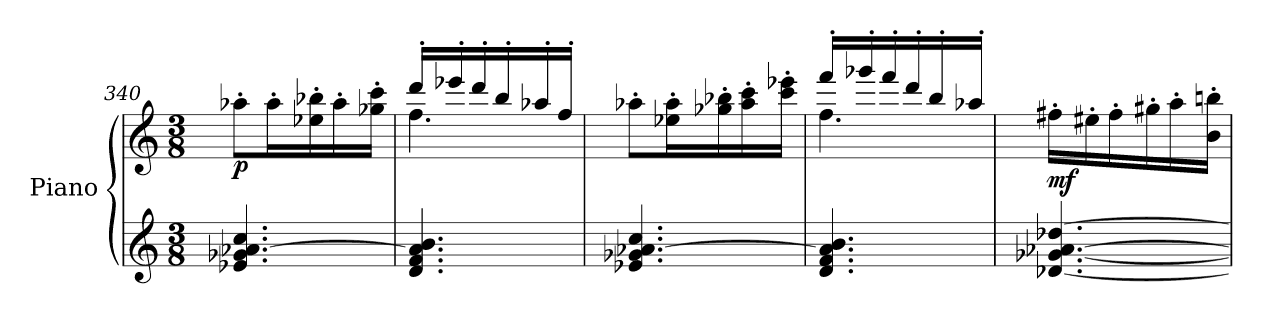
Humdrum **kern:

**kern	**kern	**dynam
*part1	*part1	*part1
*staff2	*staff1	*staff1/2
*I"Piano	*	*
*I'Pno.	*	*
!!LO:LB:g=z
*clefG2	*clefG2	*
*k[]	*k[]	*
*M3/8	*M3/8	*
=340	=340	=340
!	!	!LO:DY:b
4.e-X/ 4.g-X/ [4.a-X/ 4.cc/	8aa-X'\L	p
.	16aa-'\L	.
.	16ee-X\' 16bb-X\'	.
.	16aa-'\	.
.	16gg-X\' 16ccc\'JJ	.
=341	=341	=341
*	*^	*
4.d/ 4.f/ 4.a-/] 4.b/	16ddd'/LL	4.ff\	.
.	16eee-X'/	.	.
.	16ddd'/	.	.
.	16bb'/	.	.
.	16aa-X'/	.	.
.	16ff'/JJ	.	.
*	*v	*v	*
=342	=342	=342
4.e-X/ 4.g-X/ [4.a-X/ 4.cc/	8aa-X'\L	.
.	16ee-X\' 16aa-\'L	.
.	16gg-X\' 16bb-X\'	.
.	16aa-\' 16ccc\'	.
.	16ccc\' 16eee-X\'JJ	.
=343	=343	=343
*	*^	*
4.d/ 4.f/ 4.a-/] 4.b/	16fff'/LL	4.ff\	.
.	16ggg-X'/	.	.
.	16fff'/	.	.
.	16ddd'/	.	.
.	16bb'/	.	.
.	16aa-X'/JJ	.	.
*	*v	*v	*
=344	=344	=344
!	!	!LO:DY:b
[4.d-X/ [4.g-X/ [4.a-X/ [4.dd-X/	16ff#X'\LL	mf
.	16ee#X'\	.
.	16ff#'\	.
.	16gg#X'\	.
.	16aa'\	.
.	16b\' 16bbn\'JJ	.
=	=	=
*-	*-	*-
